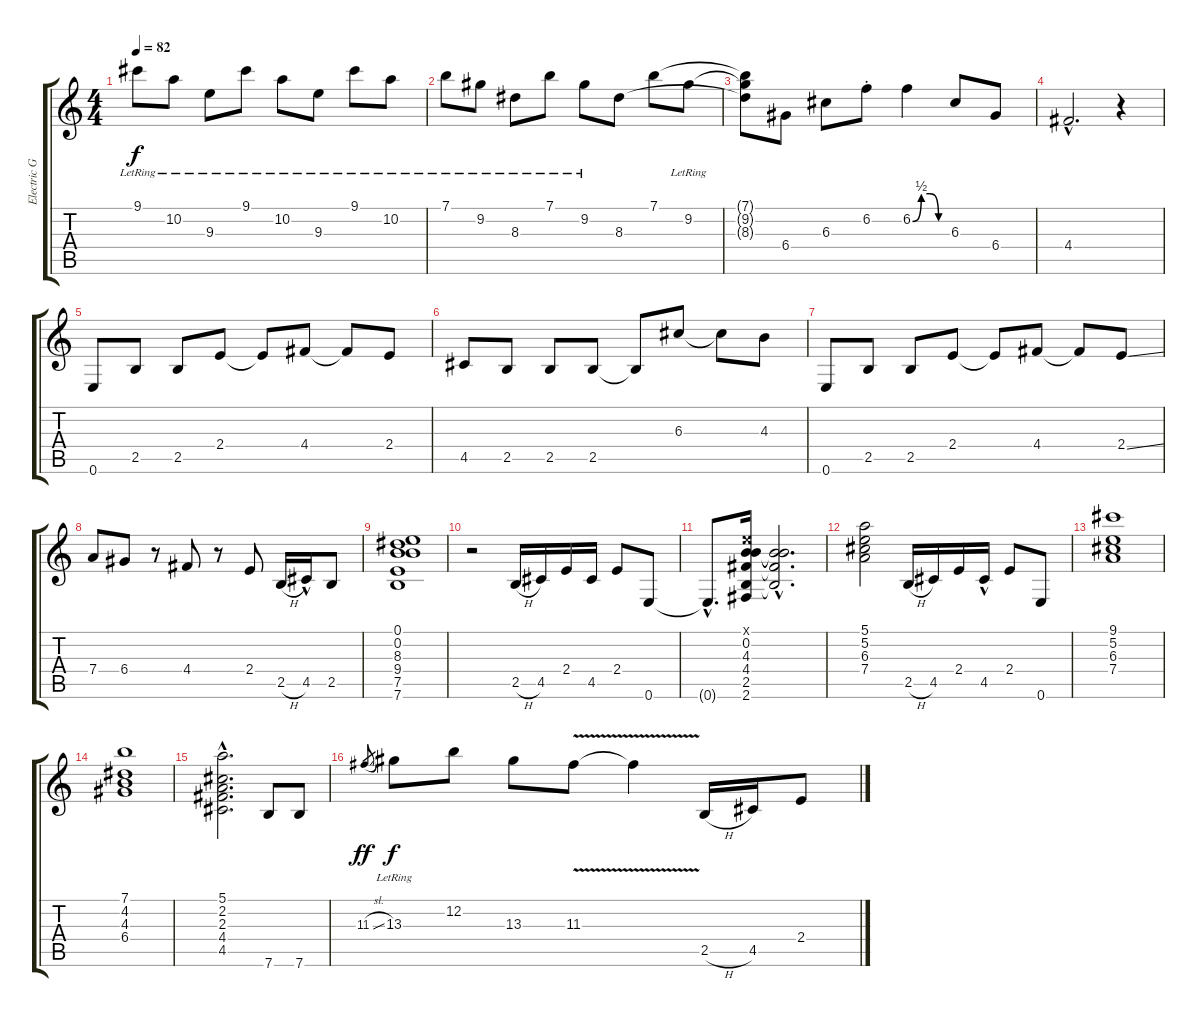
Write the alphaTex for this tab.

\track ("Electric Guitar" "Electric G") {instrument electricguitarjazz}
\staff {score tabs}
\tuning (E4 B3 G3 D3 A2 E2) {hide}
\ts (4 4)
\tempo 82
\clef g2
\ks c
9.1{lr}.8{dy f} 10.2{lr}.8 9.3{lr}.8 9.1{lr}.8 10.2{lr}.8 9.3{lr}.8 9.1{lr}.8 10.2{lr}.8 |
7.1{lr}.8 9.2{lr}.8 8.3{lr}.8 7.1{lr}.8 9.2{lr}.8 8.3.8 7.1.8 9.2{lr}.8 |
(7.1{t} 9.2{t} 8.3{t}).8 6.4.8 6.3.8 6.2{st}.8 6.2{be (custom 0 0 15 2 30 2 45 0 60 0)}.4 6.3.8 6.4.8 |
4.4{hac}.2{d} r.4 |
0.6.8 2.5.8 2.5.8 2.4.8 2.4{t}.8 4.4.8 4.4{t}.8 2.4.8 |
4.5.8 2.5.8 2.5.8 2.5.8 2.5{t}.8 6.3.8 6.3{t}.8 4.3.8 |
0.6.8 2.5.8 2.5.8 2.4.8 2.4{t}.8 4.4.8 4.4{t}.8 2.4{ss}.8 |
7.4.8 6.4.8 r.8 4.4.8 r.8 2.4.8 2.5{h}.16 4.5{hac}.16 2.5.8 |
(0.1 0.2 8.3 9.4 7.5 7.6).1 |
r.2 2.5{h}.16 4.5.16 2.4.16 4.5.16 2.4.8 0.6.8 |
0.6{hac t}.8{d} (0.1{x} 0.2 4.3 4.4 2.5 2.6).16 (0.2{hac t} 4.3{hac t} 4.4{hac t} 2.5{hac t}).2{d} |
(5.1 5.2 6.3 7.4).2 2.5{h}.16 4.5.16 2.4.16 4.5{hac}.16 2.4.8 0.6.8 |
(9.1 5.2 6.3 7.4).1 |
(7.1 4.2 4.3 6.4).1 |
(5.1{hac} 2.2{hac} 2.3{hac} 4.4{hac} 4.5{hac}).2{d} 7.6.8 7.6.8 |
11.3{sl}.8{gr dy ff} 13.3{lr}.8{dy f} 12.2.8 13.3.8 11.3{v}.8 11.3{t}.4 2.5{h}.16 4.5.16 2.4.8
